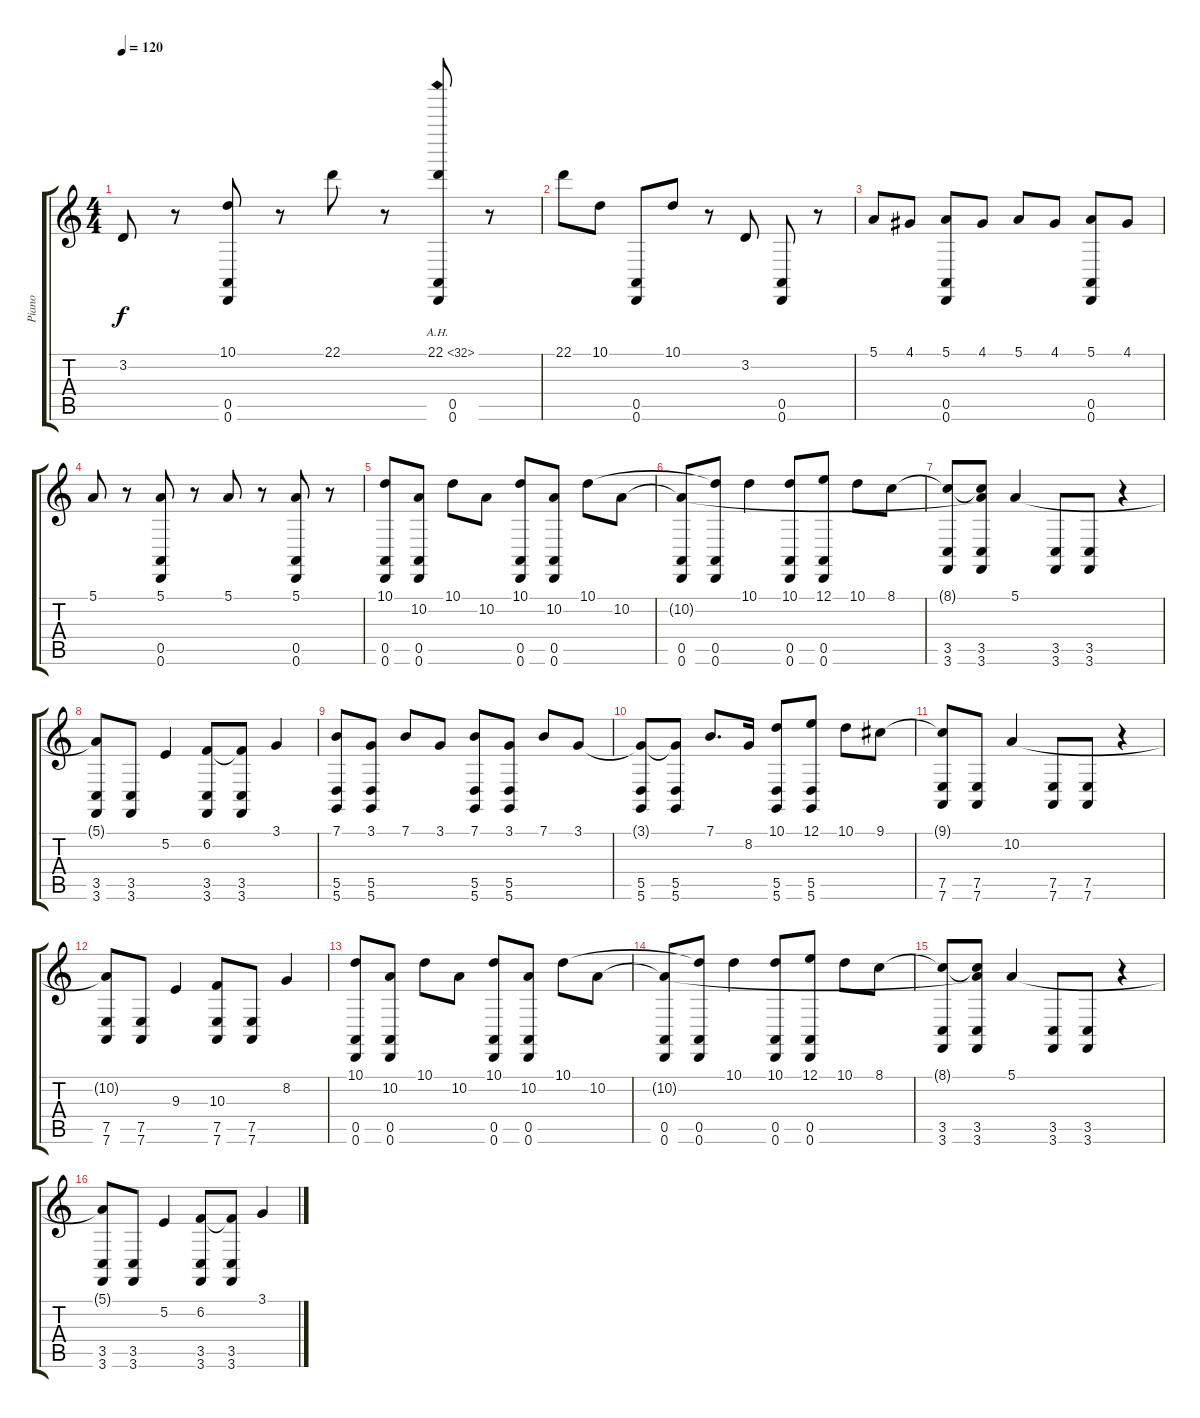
\track ("Piano" "Piano") {mute instrument acousticgrandpiano}
\staff {score tabs}
\tuning (E4 B3 G3 D3 A2 D2) {hide}
\ts (4 4)
\tempo 120
\clef g2
\ks c
3.2.8{dy f} r.8 (10.1 0.5 0.6).8 r.8 22.1.8 r.8 (22.1{ah 10} 0.5 0.6).8 r.8 |
22.1.8 10.1.8 (0.5 0.6).8 10.1.8 r.8 3.2.8 (0.5 0.6).8 r.8 |
5.1.8 4.1.8 (5.1 0.5 0.6).8 4.1.8 5.1.8 4.1.8 (5.1 0.5 0.6).8 4.1.8 |
5.1.8 r.8 (5.1 0.5 0.6).8 r.8 5.1.8 r.8 (5.1 0.5 0.6).8 r.8 |
(10.1 0.5 0.6).8 (10.2 0.5 0.6).8 10.1.8 10.2.8 (10.1 0.5 0.6).8 (10.2 0.5 0.6).8 10.1.8 10.2.8 |
(10.2{t} 0.5 0.6).8 (10.1{t} 0.5 0.6).8 10.1.4 (10.1 0.5 0.6).8 (12.1 0.5 0.6).8 10.1.8 8.1.8 |
(8.1{t} 3.5 3.6).8 (8.1{t} 10.2{t} 3.5 3.6).8 5.1.4 (3.5 3.6).8 (3.5 3.6).8 r.4 |
(5.1{t} 3.5 3.6).8 (3.5 3.6).8 5.2.4 (6.2 3.5 3.6).8 (6.2{t} 3.5 3.6).8 3.1.4 |
(7.1 5.5 5.6).8 (3.1 5.5 5.6).8 7.1.8 3.1.8 (7.1 5.5 5.6).8 (3.1 5.5 5.6).8 7.1.8 3.1.8 |
(3.1{t} 5.5 5.6).8 (3.1{t} 5.5 5.6).8 7.1.8{d} 8.2.16 (10.1 5.5 5.6).8 (12.1 5.5 5.6).8 10.1.8 9.1.8 |
(9.1{t} 7.5 7.6).8 (7.5 7.6).8 10.2.4 (7.5 7.6).8 (7.5 7.6).8 r.4 |
(10.2{t} 7.5 7.6).8 (7.5 7.6).8 9.3.4 (10.3 7.5 7.6).8 (7.5 7.6).8 8.2.4 |
(10.1 0.5 0.6).8 (10.2 0.5 0.6).8 10.1.8 10.2.8 (10.1 0.5 0.6).8 (10.2 0.5 0.6).8 10.1.8 10.2.8 |
(10.2{t} 0.5 0.6).8 (10.1{t} 0.5 0.6).8 10.1.4 (10.1 0.5 0.6).8 (12.1 0.5 0.6).8 10.1.8 8.1.8 |
(8.1{t} 3.5 3.6).8 (8.1{t} 10.2{t} 3.5 3.6).8 5.1.4 (3.5 3.6).8 (3.5 3.6).8 r.4 |
(5.1{t} 3.5 3.6).8 (3.5 3.6).8 5.2.4 (6.2 3.5 3.6).8 (6.2{t} 3.5 3.6).8 3.1.4
